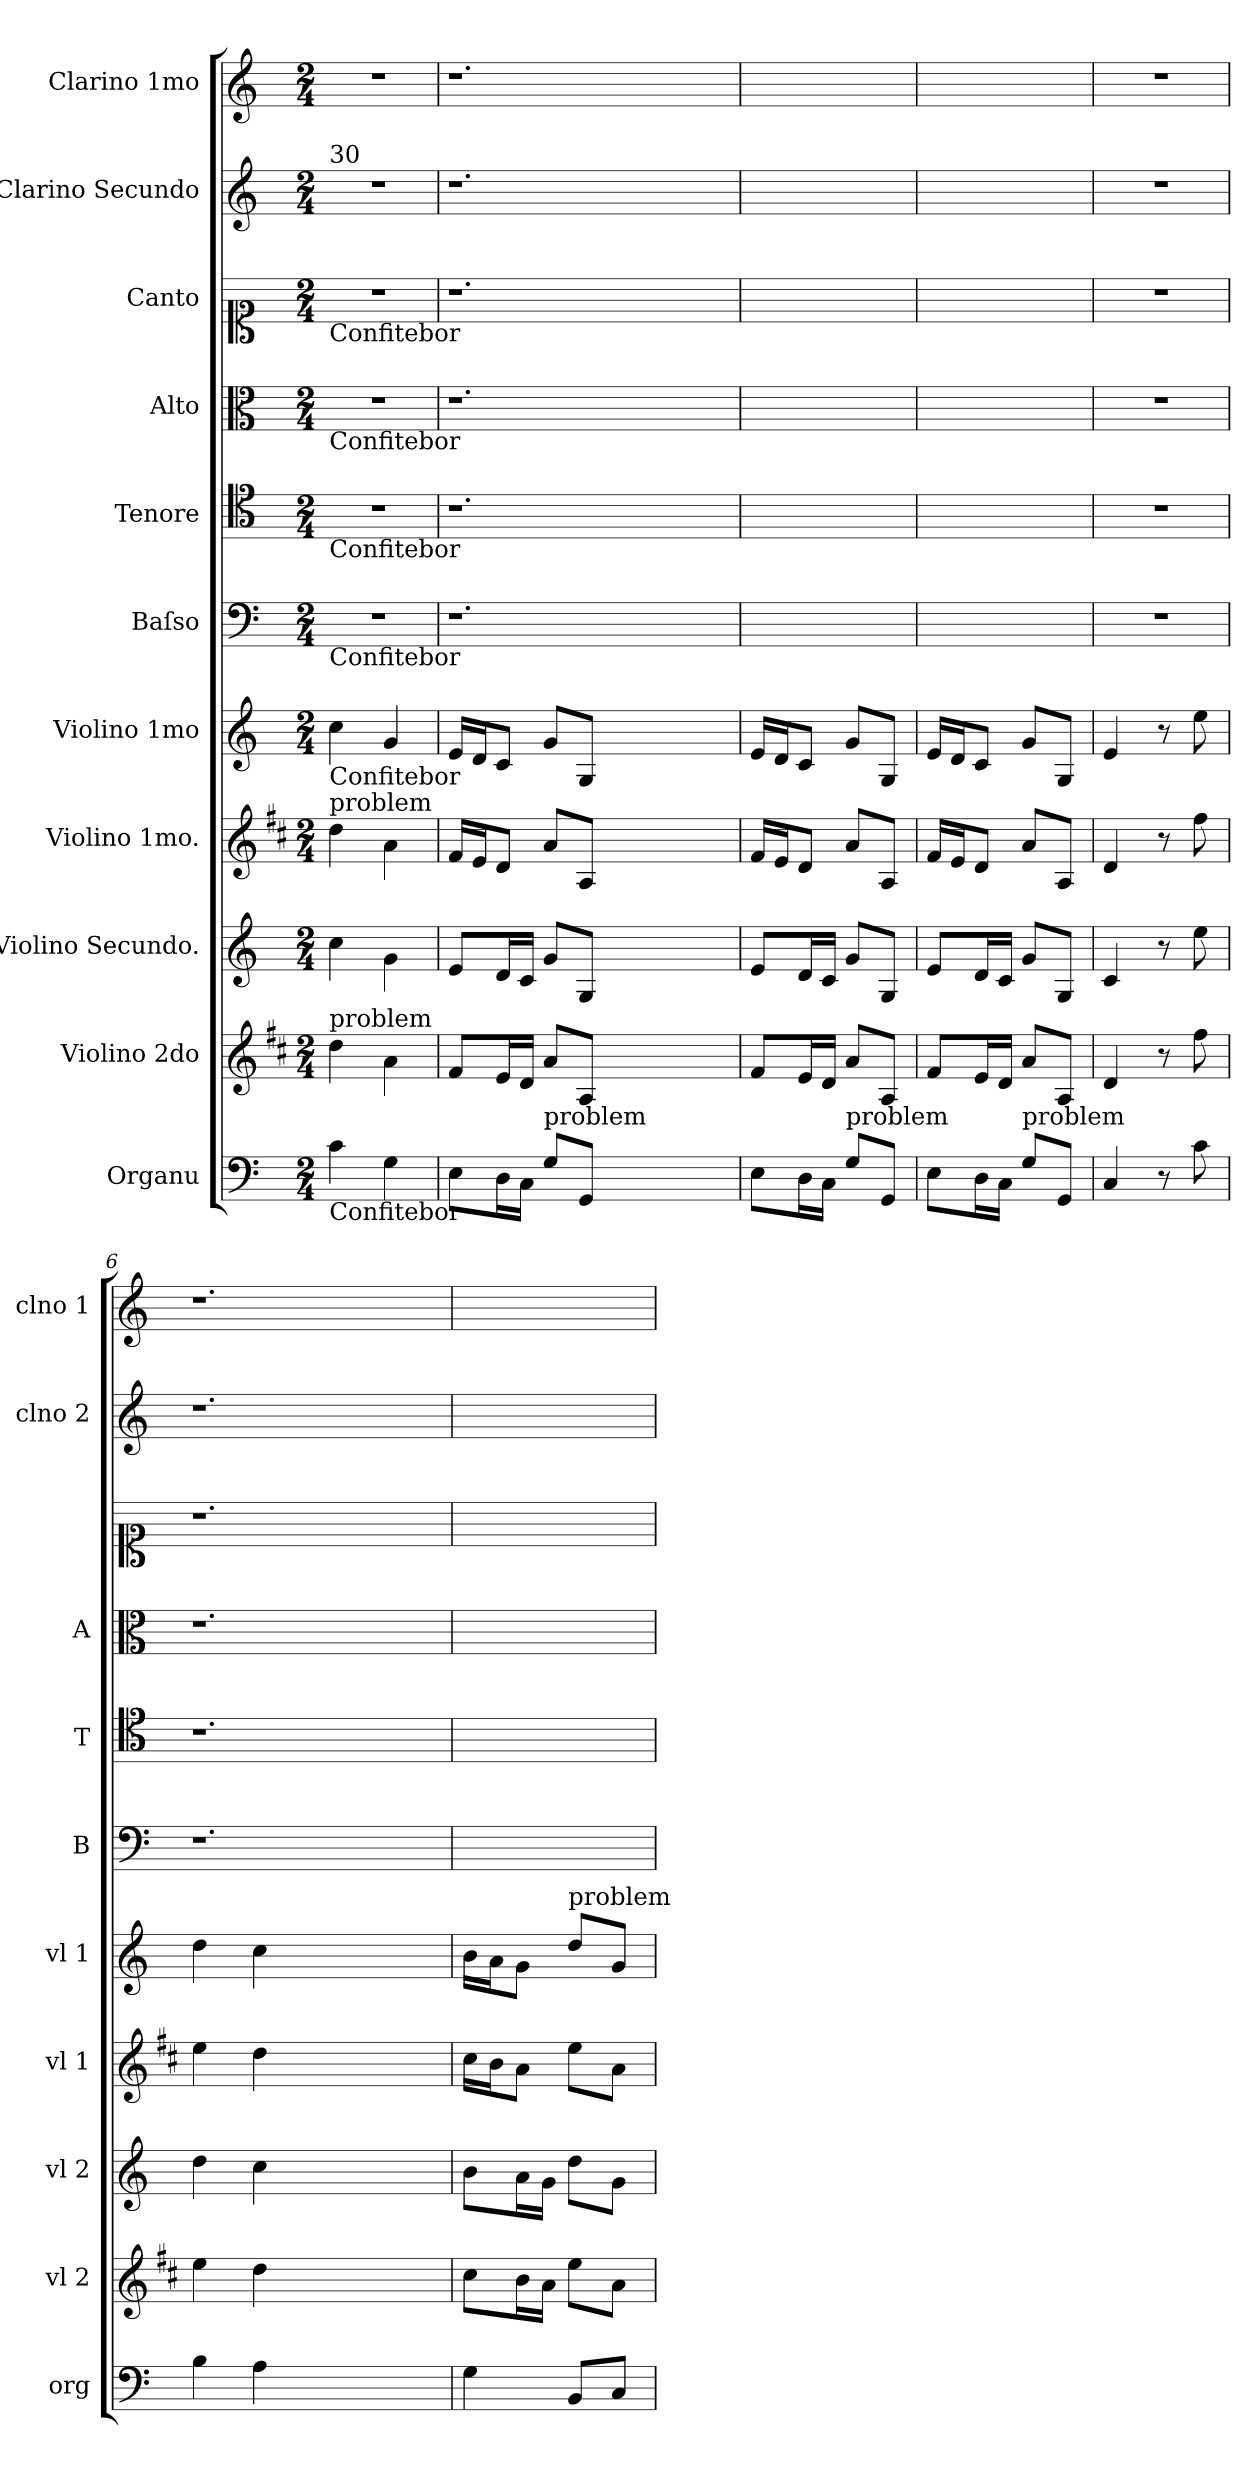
**kern	**kern	**kern	**kern	**kern	**kern	**kern	**kern	**kern	**kern	**kern
*part11	*part10	*part9	*part8	*part7	*part6	*part5	*part4	*part3	*part2	*part1
*staff11	*staff10	*staff9	*staff8	*staff7	*staff6	*staff5	*staff4	*staff3	*staff2	*staff1
*I"Organu	*I"Violino 2do	*I"Violino Secundo.	*I"Violino 1mo.	*I"Violino 1mo	*I"Baſso	*I"Tenore	*I"Alto	*I"Canto	*I"Clarino Secundo	*I"Clarino 1mo
*I'org	*I'vl 2	*I'vl 2	*I'vl 1	*I'vl 1	*I'B	*I'T	*I'A	*	*I'clno 2	*I'clno 1
*clefF4	*clefG2	*clefG2	*clefG2	*clefG2	*clefF4	*clefC4	*clefC3	*clefC1	*clefG2	*clefG2
*	*ITrd1c2	*	*ITrd1c2	*	*	*	*	*	*	*
*k[]	*k[]	*k[]	*k[]	*k[]	*k[]	*k[]	*k[]	*k[]	*k[]	*k[]
*M2/4	*M2/4	*M2/4	*M2/4	*M2/4	*M2/4	*M2/4	*M2/4	*M2/4	*M2/4	*M2/4
=1	=1	=1	=1	=1	=1	=1	=1	=1	=1	=1
!	!	!	!	!	!	!	!	!	!LO:TX:a:t=30	!
!	!	!	!	!	!	!	!	!LO:TX:b:t=Confitebor	!	!
!	!	!	!	!	!	!	!LO:TX:b:t=Confitebor	!	!	!
!	!	!	!	!	!	!LO:TX:b:t=Confitebor	!	!	!	!
!	!	!	!	!	!LO:TX:b:t=Confitebor	!	!	!	!	!
!	!	!	!	!LO:TX:b:t=Confitebor	!	!	!	!	!	!
!	!	!	!LO:TX:a:t=problem	!	!	!	!	!	!	!
!	!LO:TX:a:t=problem	!	!	!	!	!	!	!	!	!
!LO:TX:b:t=Confitebor	!	!	!	!	!	!	!	!	!	!
4c\	4cc\	4cc\	4cc\	4cc\	2r	2r	2r	2r	2r	2r
4G\	4g\	4g\	4g\	4g/	.	.	.	.	.	.
=2	=2	=2	=2	=2	=2	=2	=2	=2	=2	=2
8E\L	8e/L	8e/L	16e/LL	16e/LL	1.r	1.r	1.r	1.r	1.r	1.r
.	.	.	16d/J	16d/J	.	.	.	.	.	.
16D\L	16d/L	16d/L	8c/J	8c/J	.	.	.	.	.	.
16C\JJ	16c/JJ	16c/JJ	.	.	.	.	.	.	.	.
!LO:TX:a:t=problem	!	!	!	!	!	!	!	!	!	!
8G\L	8g/L	8g/L	8g/L	8g/L	.	.	.	.	.	.
8GG/J	8G/J	8G/J	8G/J	8G/J	.	.	.	.	.	.
1ryy	1ryy	1ryy	1ryy	1ryy	.	.	.	.	.	.
=3	=3	=3	=3	=3	=3	=3	=3	=3	=3	=3
8E\L	8e/L	8e/L	16e/LL	16e/LL	2ryy	2ryy	2ryy	2ryy	2ryy	2ryy
.	.	.	16d/J	16d/J	.	.	.	.	.	.
16D\L	16d/L	16d/L	8c/J	8c/J	.	.	.	.	.	.
16C\JJ	16c/JJ	16c/JJ	.	.	.	.	.	.	.	.
!LO:TX:a:t=problem	!	!	!	!	!	!	!	!	!	!
8G\L	8g/L	8g/L	8g/L	8g/L	.	.	.	.	.	.
8GG/J	8G/J	8G/J	8G/J	8G/J	.	.	.	.	.	.
=4	=4	=4	=4	=4	=4	=4	=4	=4	=4	=4
8E\L	8e/L	8e/L	16e/LL	16e/LL	2ryy	2ryy	2ryy	2ryy	2ryy	2ryy
.	.	.	16d/J	16d/J	.	.	.	.	.	.
16D\L	16d/L	16d/L	8c/J	8c/J	.	.	.	.	.	.
16C\JJ	16c/JJ	16c/JJ	.	.	.	.	.	.	.	.
!LO:TX:a:t=problem	!	!	!	!	!	!	!	!	!	!
8G\L	8g/L	8g/L	8g/L	8g/L	.	.	.	.	.	.
8GG/J	8G/J	8G/J	8G/J	8G/J	.	.	.	.	.	.
=5	=5	=5	=5	=5	=5	=5	=5	=5	=5	=5
4C/	4c/	4c/	4c/	4e/	2r	2r	2r	2r	2r	2r
8r	8r	8r	8r	8r	.	.	.	.	.	.
8c\	8ee\	8ee\	8ee\	8ee\	.	.	.	.	.	.
=6	=6	=6	=6	=6	=6	=6	=6	=6	=6	=6
4B\	4dd\	4dd\	4dd\	4dd\	1.r	1.r	1.r	1.r	1.r	1.r
4A\	4cc\	4cc\	4cc\	4cc\	.	.	.	.	.	.
1ryy	1ryy	1ryy	1ryy	1ryy	.	.	.	.	.	.
=7	=7	=7	=7	=7	=7	=7	=7	=7	=7	=7
4G\	8b\L	8b\L	16b\LL	16b\LL	2ryy	2ryy	2ryy	2ryy	2ryy	2ryy
.	.	.	16a\J	16a\J	.	.	.	.	.	.
.	16a\L	16a\L	8g\J	8g\J	.	.	.	.	.	.
.	16g\JJ	16g\JJ	.	.	.	.	.	.	.	.
!	!	!	!	!LO:TX:a:t=problem	!	!	!	!	!	!
8BB/L	8dd\L	8dd\L	8dd\L	8dd\L	.	.	.	.	.	.
8C/J	8g\J	8g\J	8g\J	8g/J	.	.	.	.	.	.
=	=	=	=	=	=	=	=	=	=	=
*-	*-	*-	*-	*-	*-	*-	*-	*-	*-	*-
